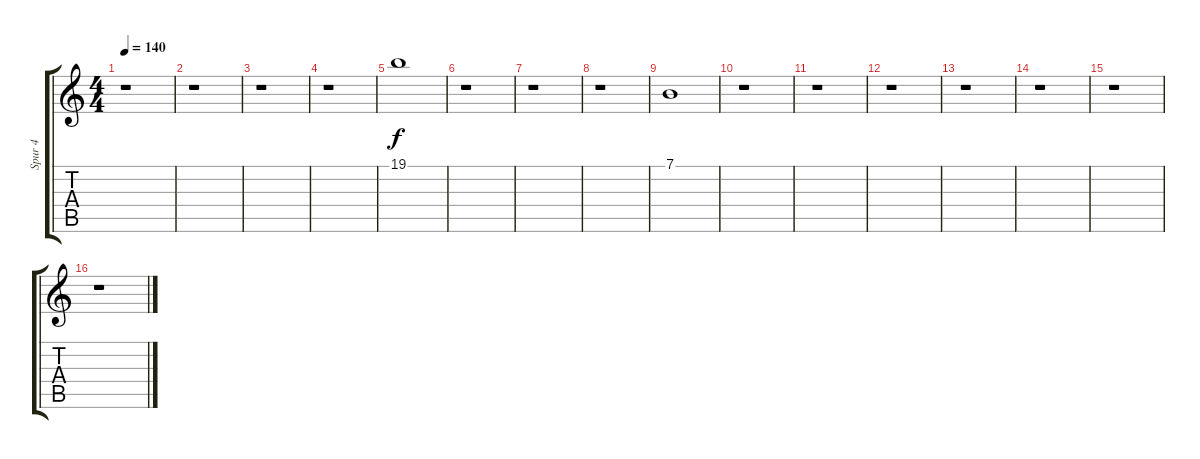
\track ("Spur 4" "Spur 4") {instrument fx1rain}
\staff {score tabs}
\tuning (E4 B3 G3 D3 A2 E2) {hide}
\ts (4 4)
\tempo 140
\clef g2
\ks c
r.1{dy f instrument fx1rain} |
r.1 |
r.1 |
r.1 |
19.1.1 |
r.1 |
r.1 |
r.1 |
7.1.1 |
r.1 |
r.1 |
r.1 |
r.1 |
r.1 |
r.1 |
r.1
